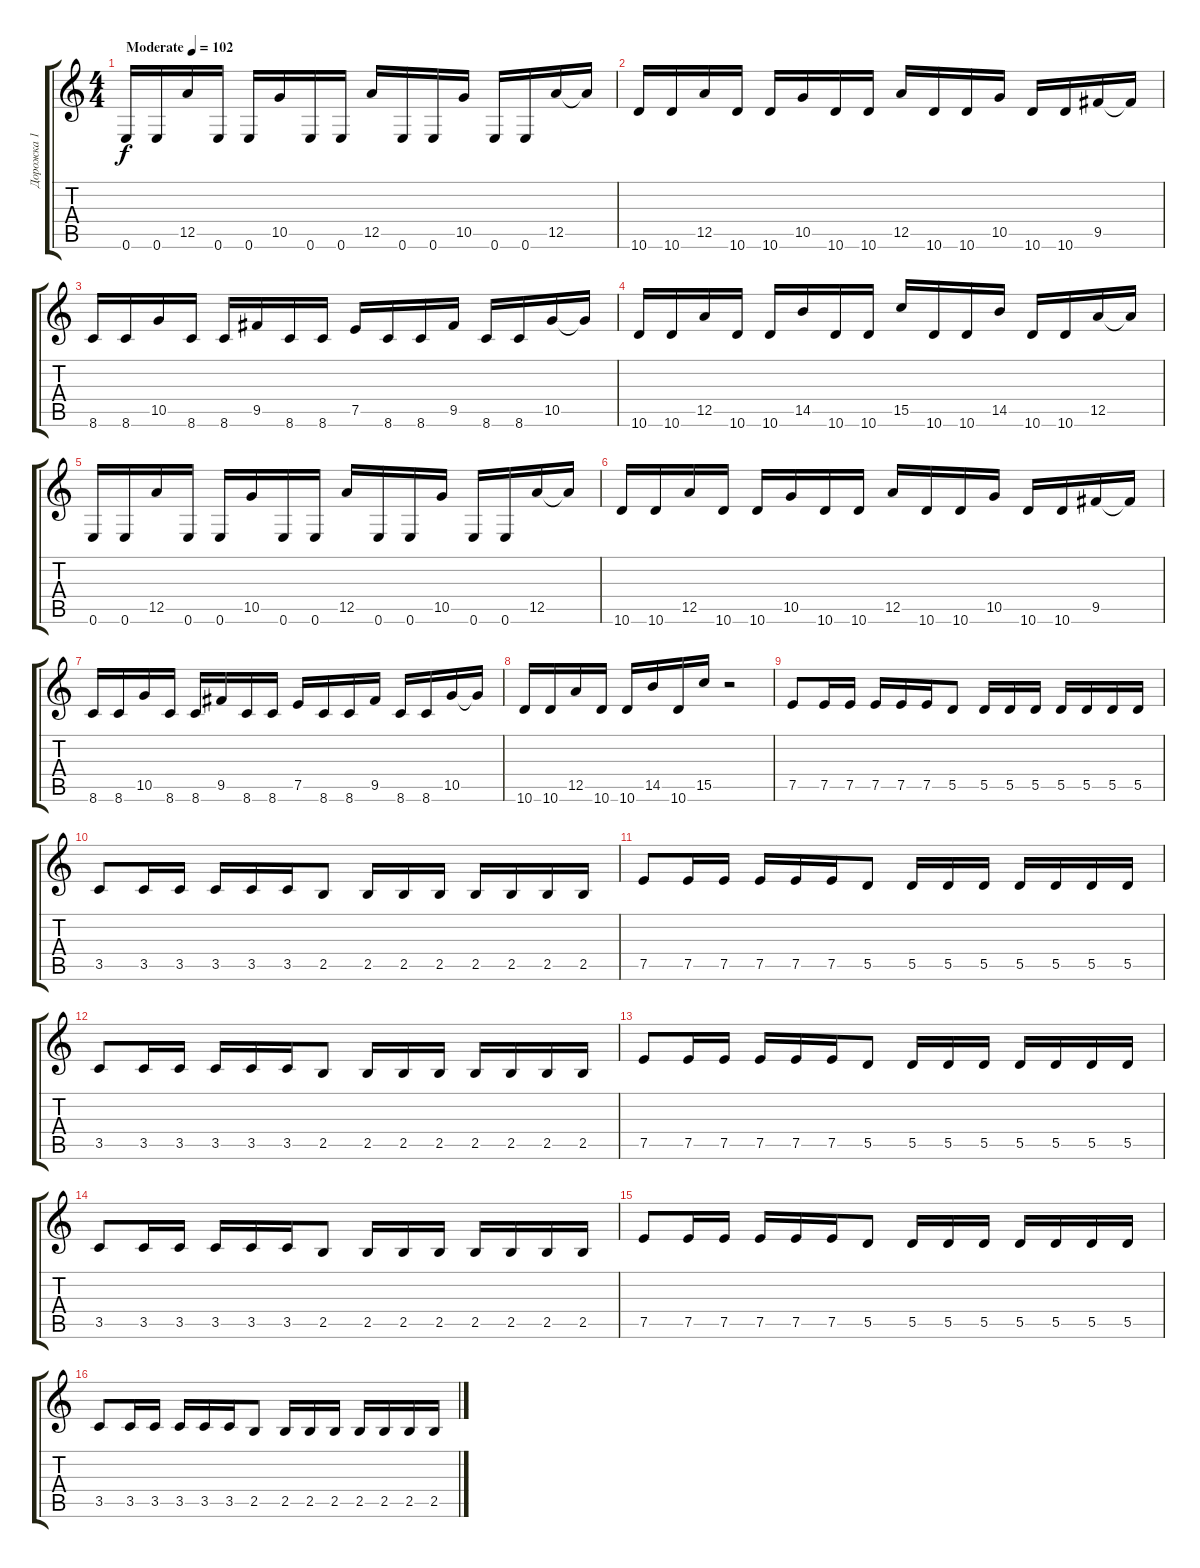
\track ("Дорожка 1" "Дорожка 1") {instrument electricbassfinger}
\staff {score tabs}
\tuning (E4 B3 G3 D3 A2 E2) {hide}
\ts (4 4)
\tempo (102 "Moderate")
\clef g2
\ks c
0.6.16{dy f instrument electricbassfinger} 0.6.16 12.5.16 0.6.16 0.6.16 10.5.16 0.6.16 0.6.16 12.5.16 0.6.16 0.6.16 10.5.16 0.6.16 0.6.16 12.5.16 12.5{t}.16 |
10.6.16 10.6.16 12.5.16 10.6.16 10.6.16 10.5.16 10.6.16 10.6.16 12.5.16 10.6.16 10.6.16 10.5.16 10.6.16 10.6.16 9.5.16 9.5{t}.16 |
8.6.16 8.6.16 10.5.16 8.6.16 8.6.16 9.5.16 8.6.16 8.6.16 7.5.16 8.6.16 8.6.16 9.5.16 8.6.16 8.6.16 10.5.16 10.5{t}.16 |
10.6.16 10.6.16 12.5.16 10.6.16 10.6.16 14.5.16 10.6.16 10.6.16 15.5.16 10.6.16 10.6.16 14.5.16 10.6.16 10.6.16 12.5.16 12.5{t}.16 |
0.6.16 0.6.16 12.5.16 0.6.16 0.6.16 10.5.16 0.6.16 0.6.16 12.5.16 0.6.16 0.6.16 10.5.16 0.6.16 0.6.16 12.5.16 12.5{t}.16 |
10.6.16 10.6.16 12.5.16 10.6.16 10.6.16 10.5.16 10.6.16 10.6.16 12.5.16 10.6.16 10.6.16 10.5.16 10.6.16 10.6.16 9.5.16 9.5{t}.16 |
8.6.16 8.6.16 10.5.16 8.6.16 8.6.16 9.5.16 8.6.16 8.6.16 7.5.16 8.6.16 8.6.16 9.5.16 8.6.16 8.6.16 10.5.16 10.5{t}.16 |
10.6.16 10.6.16 12.5.16 10.6.16 10.6.16 14.5.16 10.6.16 15.5.16 r.2 |
7.5.8 7.5.16 7.5.16 7.5.16 7.5.16 7.5.16 5.5.8 5.5.16 5.5.16 5.5.16 5.5.16 5.5.16 5.5.16 5.5.16 |
3.5.8 3.5.16 3.5.16 3.5.16 3.5.16 3.5.16 2.5.8 2.5.16 2.5.16 2.5.16 2.5.16 2.5.16 2.5.16 2.5.16 |
7.5.8 7.5.16 7.5.16 7.5.16 7.5.16 7.5.16 5.5.8 5.5.16 5.5.16 5.5.16 5.5.16 5.5.16 5.5.16 5.5.16 |
3.5.8 3.5.16 3.5.16 3.5.16 3.5.16 3.5.16 2.5.8 2.5.16 2.5.16 2.5.16 2.5.16 2.5.16 2.5.16 2.5.16 |
7.5.8 7.5.16 7.5.16 7.5.16 7.5.16 7.5.16 5.5.8 5.5.16 5.5.16 5.5.16 5.5.16 5.5.16 5.5.16 5.5.16 |
3.5.8 3.5.16 3.5.16 3.5.16 3.5.16 3.5.16 2.5.8 2.5.16 2.5.16 2.5.16 2.5.16 2.5.16 2.5.16 2.5.16 |
7.5.8 7.5.16 7.5.16 7.5.16 7.5.16 7.5.16 5.5.8 5.5.16 5.5.16 5.5.16 5.5.16 5.5.16 5.5.16 5.5.16 |
3.5.8 3.5.16 3.5.16 3.5.16 3.5.16 3.5.16 2.5.8 2.5.16 2.5.16 2.5.16 2.5.16 2.5.16 2.5.16 2.5.16
